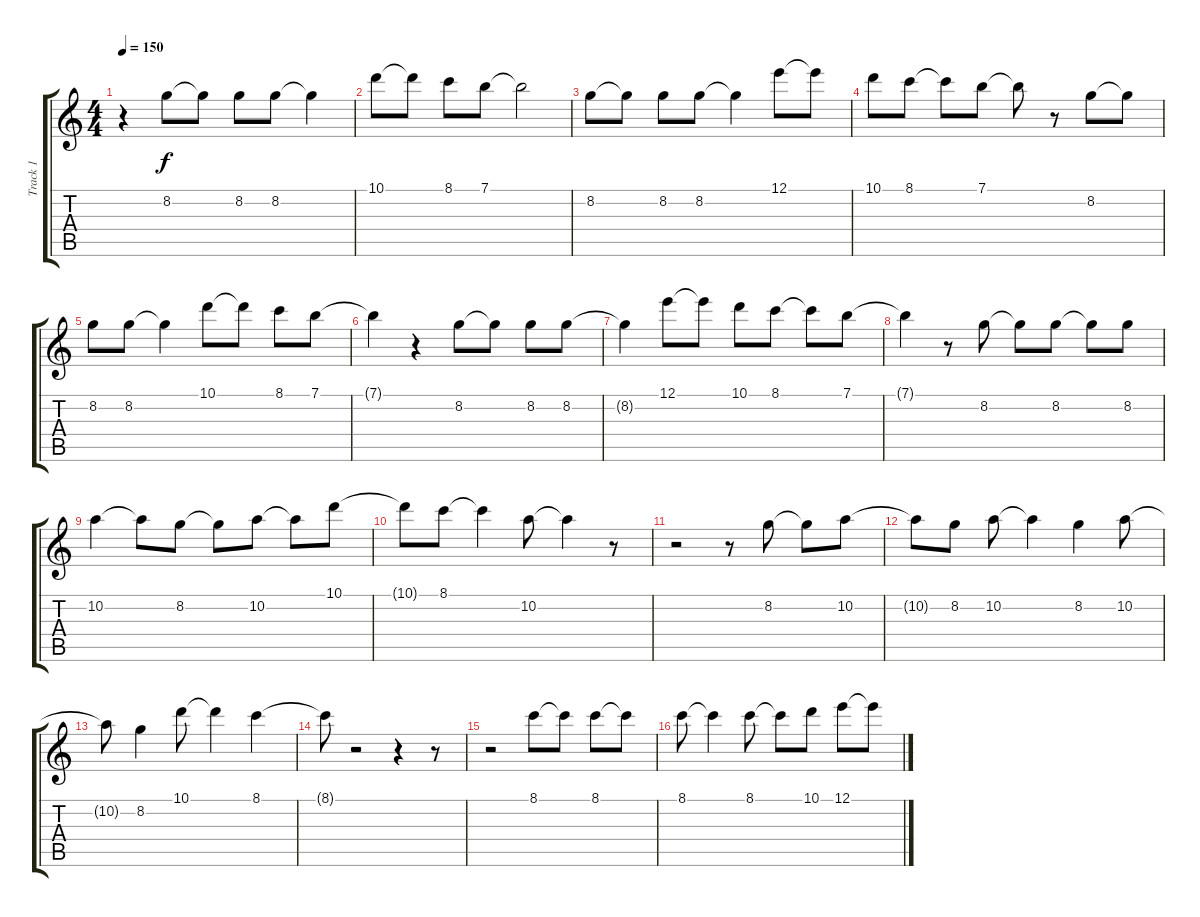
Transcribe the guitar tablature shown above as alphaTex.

\track ("Track 1" "Track 1") {instrument electricguitarclean}
\staff {score tabs}
\tuning (E4 B3 G3 D3 A2 E2) {hide}
\ts (4 4)
\tempo 150
\clef g2
\ks c
r.4{dy f} 8.2.8 8.2{t}.8 8.2.8 8.2.8 8.2{t}.4 |
10.1.8 10.1{t}.8 8.1.8 7.1.8 7.1{t}.2 |
8.2.8 8.2{t}.8 8.2.8 8.2.8 8.2{t}.4 12.1.8 12.1{t}.8 |
10.1.8 8.1.8 8.1{t}.8 7.1.8 7.1{t}.8 r.8 8.2.8 8.2{t}.8 |
8.2.8 8.2.8 8.2{t}.4 10.1.8 10.1{t}.8 8.1.8 7.1.8 |
7.1{t}.4 r.4 8.2.8 8.2{t}.8 8.2.8 8.2.8 |
8.2{t}.4 12.1.8 12.1{t}.8 10.1.8 8.1.8 8.1{t}.8 7.1.8 |
7.1{t}.4 r.8 8.2.8 8.2{t}.8 8.2.8 8.2{t}.8 8.2.8 |
10.2.4 10.2{t}.8 8.2.8 8.2{t}.8 10.2.8 10.2{t}.8 10.1.8 |
10.1{t}.8 8.1.8 8.1{t}.4 10.2.8 10.2{t}.4 r.8 |
r.2 r.8 8.2.8 8.2{t}.8 10.2.8 |
10.2{t}.8 8.2.8 10.2.8 10.2{t}.4 8.2.4 10.2.8 |
10.2{t}.8 8.2.4 10.1.8 10.1{t}.4 8.1.4 |
8.1{t}.8 r.2 r.4 r.8 |
r.2 8.1.8 8.1{t}.8 8.1.8 8.1{t}.8 |
8.1.8 8.1{t}.4 8.1.8 8.1{t}.8 10.1.8 12.1.8 12.1{t}.8
